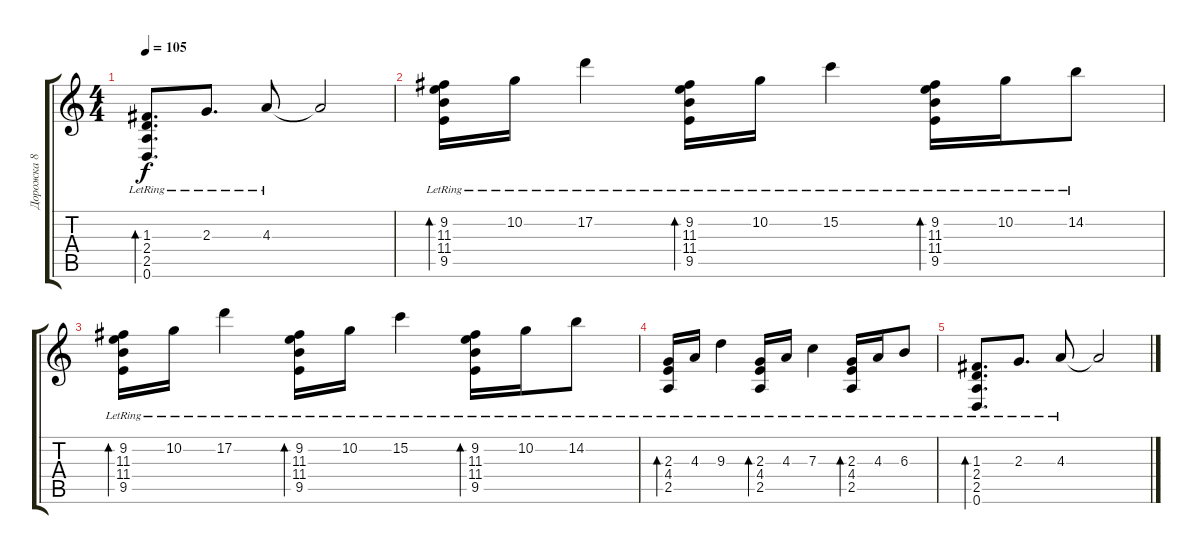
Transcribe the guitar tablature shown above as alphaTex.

\track ("Дорожка 8" "Дорожка 8") {instrument acousticguitarsteel}
\staff {score tabs}
\tuning (D4 A3 F3 C3 G2 D2) {hide}
\ts (4 4)
\tempo 105
\clef g2
\ks c
(1.3{lr} 2.4{lr} 2.5{lr} 0.6{lr}).8{d bd 120 dy f} 2.3{lr}.8{d} 4.3{lr}.8 4.3{t}.2 |
(9.2{lr} 11.3{lr} 11.4{lr} 9.5{lr}).16{bd 120} 10.2{lr}.16 17.2{lr}.4 (9.2{lr} 11.3{lr} 11.4{lr} 9.5{lr}).16{bd 120} 10.2{lr}.16 15.2{lr}.4 (9.2{lr} 11.3{lr} 11.4{lr} 9.5{lr}).16{bd 120} 10.2{lr}.16 14.2{lr}.8 |
(9.2{lr} 11.3{lr} 11.4{lr} 9.5{lr}).16{bd 120} 10.2{lr}.16 17.2{lr}.4 (9.2{lr} 11.3{lr} 11.4{lr} 9.5{lr}).16{bd 120} 10.2{lr}.16 15.2{lr}.4 (9.2{lr} 11.3{lr} 11.4{lr} 9.5{lr}).16{bd 120} 10.2{lr}.16 14.2{lr}.8 |
(2.3{lr} 4.4{lr} 2.5{lr}).16{bd 60} 4.3{lr}.16 9.3{lr}.4 (2.3{lr} 4.4{lr} 2.5{lr}).16{bd 60} 4.3{lr}.16 7.3{lr}.4 (2.3{lr} 4.4{lr} 2.5{lr}).16{bd 60} 4.3{lr}.16 6.3{lr}.8 |
(1.3{lr} 2.4{lr} 2.5{lr} 0.6{lr}).8{d bd 120} 2.3{lr}.8{d} 4.3{lr}.8 4.3{t}.2
